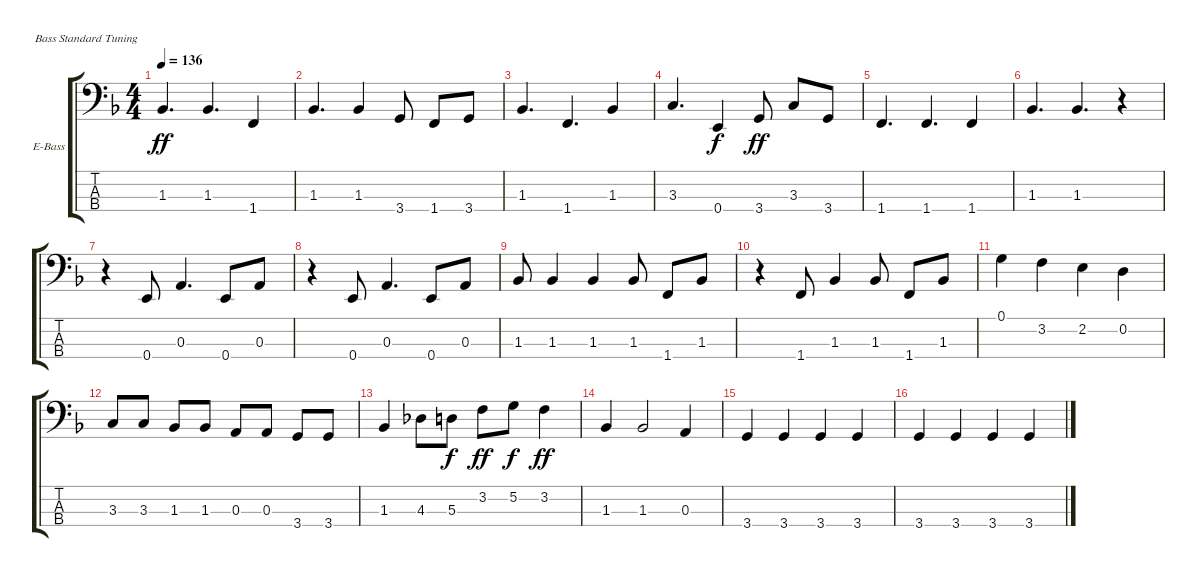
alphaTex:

\bracketExtendMode groupsimilarinstruments
\firstSystemTrackNameOrientation horizontal
\otherSystemsTrackNameOrientation horizontal
\track ("Bass" "E-Bass") {instrument electricbassfinger}
\staff {score tabs}
\tuning (G2 D2 A1 E1)
\ts (4 4)
\tempo 136
\clef f4
\ks f
1.3.4{d dy ff} 1.3.4{d} 1.4.4 |
1.3.4{d} 1.3.4 3.4.8 1.4.8 3.4.8 |
1.3.4{d} 1.4.4{d} 1.3.4 |
3.3.4{d} 0.4.4{dy f} 3.4.8{dy ff} 3.3.8 3.4.8 |
1.4.4{d} 1.4.4{d} 1.4.4 |
1.3.4{d} 1.3.4{d} r.4 |
r.4 0.4.8 0.3.4{d} 0.4.8 0.3.8 |
r.4 0.4.8 0.3.4{d} 0.4.8 0.3.8 |
1.3.8 1.3.4 1.3.4 1.3.8 1.4.8 1.3.8 |
r.4 1.4.8 1.3.4 1.3.8 1.4.8 1.3.8 |
0.1.4 3.2.4 2.2.4 0.2.4 |
3.3.8 3.3.8 1.3.8 1.3.8 0.3.8 0.3.8 3.4.8 3.4.8 |
1.3.4 4.3.8 5.3.8{dy f} 3.2.8{dy ff} 5.2.8{dy f} 3.2.4{dy ff} |
1.3.4 1.3.2 0.3.4 |
3.4.4 3.4.4 3.4.4 3.4.4 |
3.4.4 3.4.4 3.4.4 3.4.4
